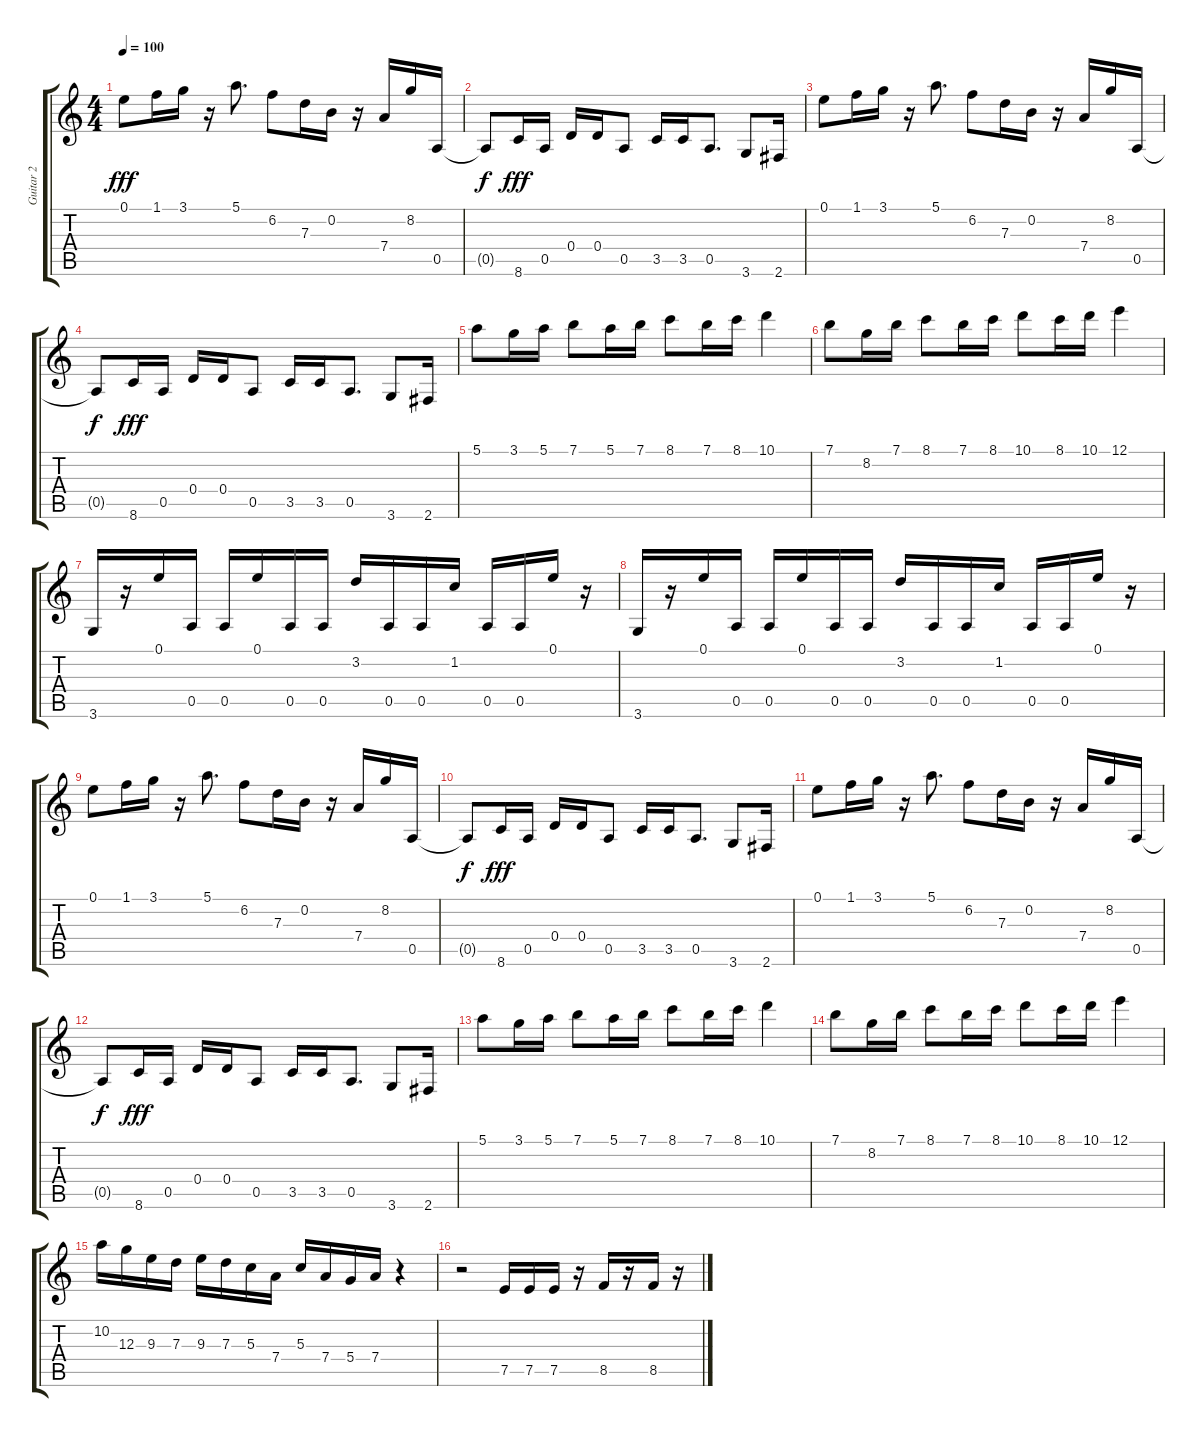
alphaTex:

\track ("Guitar 2" "Guitar 2") {instrument distortionguitar}
\staff {score tabs}
\tuning (E4 B3 G3 D3 A2 E2) {hide}
\ts (4 4)
\tempo 100
\clef g2
\ks c
0.1.8{dy fff} 1.1.16 3.1.16 r.16 5.1.8{d} 6.2.8 7.3.16 0.2.16 r.16 7.4.16 8.2.16 0.5.16 |
0.5{t}.8{dy f} 8.6.16{dy fff} 0.5.16 0.4.16 0.4.16 0.5.8 3.5.16 3.5.16 0.5.8{d} 3.6.8 2.6.16 |
0.1.8 1.1.16 3.1.16 r.16 5.1.8{d} 6.2.8 7.3.16 0.2.16 r.16 7.4.16 8.2.16 0.5.16 |
0.5{t}.8{dy f} 8.6.16{dy fff} 0.5.16 0.4.16 0.4.16 0.5.8 3.5.16 3.5.16 0.5.8{d} 3.6.8 2.6.16 |
5.1.8 3.1.16 5.1.16 7.1.8 5.1.16 7.1.16 8.1.8 7.1.16 8.1.16 10.1.4 |
7.1.8 8.2.16 7.1.16 8.1.8 7.1.16 8.1.16 10.1.8 8.1.16 10.1.16 12.1.4 |
3.6.16 r.16 0.1.16 0.5.16 0.5.16 0.1.16 0.5.16 0.5.16 3.2.16 0.5.16 0.5.16 1.2.16 0.5.16 0.5.16 0.1.16 r.16 |
3.6.16 r.16 0.1.16 0.5.16 0.5.16 0.1.16 0.5.16 0.5.16 3.2.16 0.5.16 0.5.16 1.2.16 0.5.16 0.5.16 0.1.16 r.16 |
0.1.8 1.1.16 3.1.16 r.16 5.1.8{d} 6.2.8 7.3.16 0.2.16 r.16 7.4.16 8.2.16 0.5.16 |
0.5{t}.8{dy f} 8.6.16{dy fff} 0.5.16 0.4.16 0.4.16 0.5.8 3.5.16 3.5.16 0.5.8{d} 3.6.8 2.6.16 |
0.1.8 1.1.16 3.1.16 r.16 5.1.8{d} 6.2.8 7.3.16 0.2.16 r.16 7.4.16 8.2.16 0.5.16 |
0.5{t}.8{dy f} 8.6.16{dy fff} 0.5.16 0.4.16 0.4.16 0.5.8 3.5.16 3.5.16 0.5.8{d} 3.6.8 2.6.16 |
5.1.8 3.1.16 5.1.16 7.1.8 5.1.16 7.1.16 8.1.8 7.1.16 8.1.16 10.1.4 |
7.1.8 8.2.16 7.1.16 8.1.8 7.1.16 8.1.16 10.1.8 8.1.16 10.1.16 12.1.4 |
10.2.16 12.3.16 9.3.16 7.3.16 9.3.16 7.3.16 5.3.16 7.4.16 5.3.16 7.4.16 5.4.16 7.4.16 r.4 |
r.2 7.5.16 7.5.16 7.5.16 r.16 8.5.16 r.16 8.5.16 r.16
